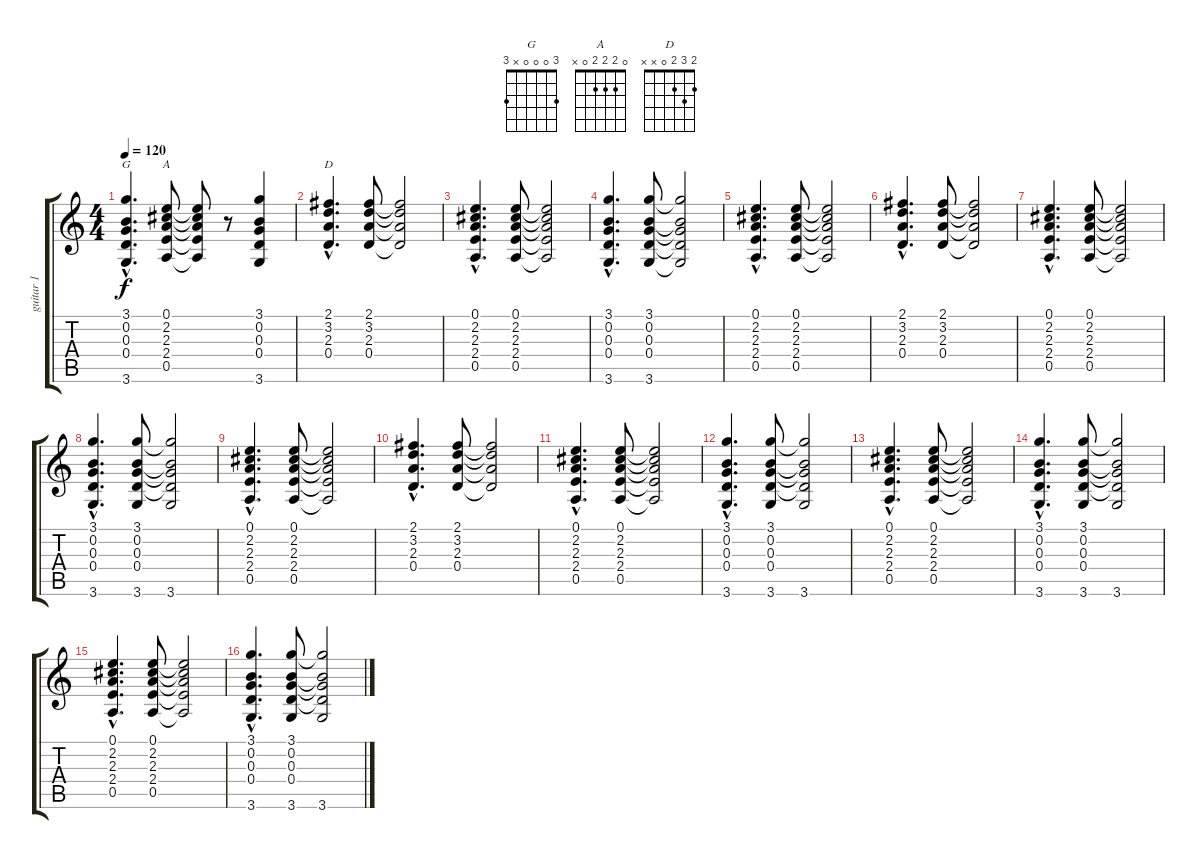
\track ("guitar 1" "guitar 1") {instrument electricguitarclean}
\staff {score tabs}
\tuning (E4 B3 G3 D3 A2 E2) {hide}
\chord ("G" 3 0 0 0 x 3)
\chord ("A" 0 2 2 2 0 x)
\chord ("D" 2 3 2 0 x x)
\ts (4 4)
\tempo 120
\clef g2
\ks c
(3.1{hac} 0.2{hac} 0.3{hac} 0.4{hac} 3.6{hac}).4{d ch "G" dy f} (0.1 2.2 2.3 2.4 0.5).8{ch "A"} (0.1{t} 2.2{t} 2.3{t} 2.4{t} 0.5{t}).8 r.8 (3.1 0.2 0.3 0.4 3.6).4 |
(2.1{hac} 3.2{hac} 2.3{hac} 0.4{hac}).4{d ch "D"} (2.1 3.2 2.3 0.4).8 (2.1{t} 3.2{t} 2.3{t} 0.4{t}).2 |
(0.1{hac} 2.2{hac} 2.3{hac} 2.4{hac} 0.5{hac}).4{d} (0.1 2.2 2.3 2.4 0.5).8 (0.1{t} 2.2{t} 2.3{t} 2.4{t} 0.5{t}).2 |
(3.1{hac} 0.2{hac} 0.3{hac} 0.4{hac} 3.6{hac}).4{d} (3.1 0.2 0.3 0.4 3.6).8 (3.1{t} 0.2{t} 0.3{t} 0.4{t} 3.6{t}).2 |
(0.1{hac} 2.2{hac} 2.3{hac} 2.4{hac} 0.5{hac}).4{d} (0.1 2.2 2.3 2.4 0.5).8 (0.1{t} 2.2{t} 2.3{t} 2.4{t} 0.5{t}).2 |
(2.1{hac} 3.2{hac} 2.3{hac} 0.4{hac}).4{d} (2.1 3.2 2.3 0.4).8 (2.1{t} 3.2{t} 2.3{t} 0.4{t}).2 |
(0.1{hac} 2.2{hac} 2.3{hac} 2.4{hac} 0.5{hac}).4{d} (0.1 2.2 2.3 2.4 0.5).8 (0.1{t} 2.2{t} 2.3{t} 2.4{t} 0.5{t}).2 |
(3.1{hac} 0.2{hac} 0.3{hac} 0.4{hac} 3.6{hac}).4{d} (3.1 0.2 0.3 0.4 3.6).8 (3.1{t} 0.2{t} 0.3{t} 0.4{t} 3.6).2 |
(0.1{hac} 2.2{hac} 2.3{hac} 2.4{hac} 0.5{hac}).4{d} (0.1 2.2 2.3 2.4 0.5).8 (0.1{t} 2.2{t} 2.3{t} 2.4{t} 0.5{t}).2 |
(2.1{hac} 3.2{hac} 2.3{hac} 0.4{hac}).4{d} (2.1 3.2 2.3 0.4).8 (2.1{t} 3.2{t} 2.3{t} 0.4{t}).2 |
(0.1{hac} 2.2{hac} 2.3{hac} 2.4{hac} 0.5{hac}).4{d} (0.1 2.2 2.3 2.4 0.5).8 (0.1{t} 2.2{t} 2.3{t} 2.4{t} 0.5{t}).2 |
(3.1{hac} 0.2{hac} 0.3{hac} 0.4{hac} 3.6{hac}).4{d} (3.1 0.2 0.3 0.4 3.6).8 (3.1{t} 0.2{t} 0.3{t} 0.4{t} 3.6).2 |
(0.1{hac} 2.2{hac} 2.3{hac} 2.4{hac} 0.5{hac}).4{d} (0.1 2.2 2.3 2.4 0.5).8 (0.1{t} 2.2{t} 2.3{t} 2.4{t} 0.5{t}).2 |
(3.1{hac} 0.2{hac} 0.3{hac} 0.4{hac} 3.6{hac}).4{d} (3.1 0.2 0.3 0.4 3.6).8 (3.1{t} 0.2{t} 0.3{t} 0.4{t} 3.6).2 |
(0.1{hac} 2.2{hac} 2.3{hac} 2.4{hac} 0.5{hac}).4{d} (0.1 2.2 2.3 2.4 0.5).8 (0.1{t} 2.2{t} 2.3{t} 2.4{t} 0.5{t}).2 |
(3.1{hac} 0.2{hac} 0.3{hac} 0.4{hac} 3.6{hac}).4{d} (3.1 0.2 0.3 0.4 3.6).8 (3.1{t} 0.2{t} 0.3{t} 0.4{t} 3.6).2
